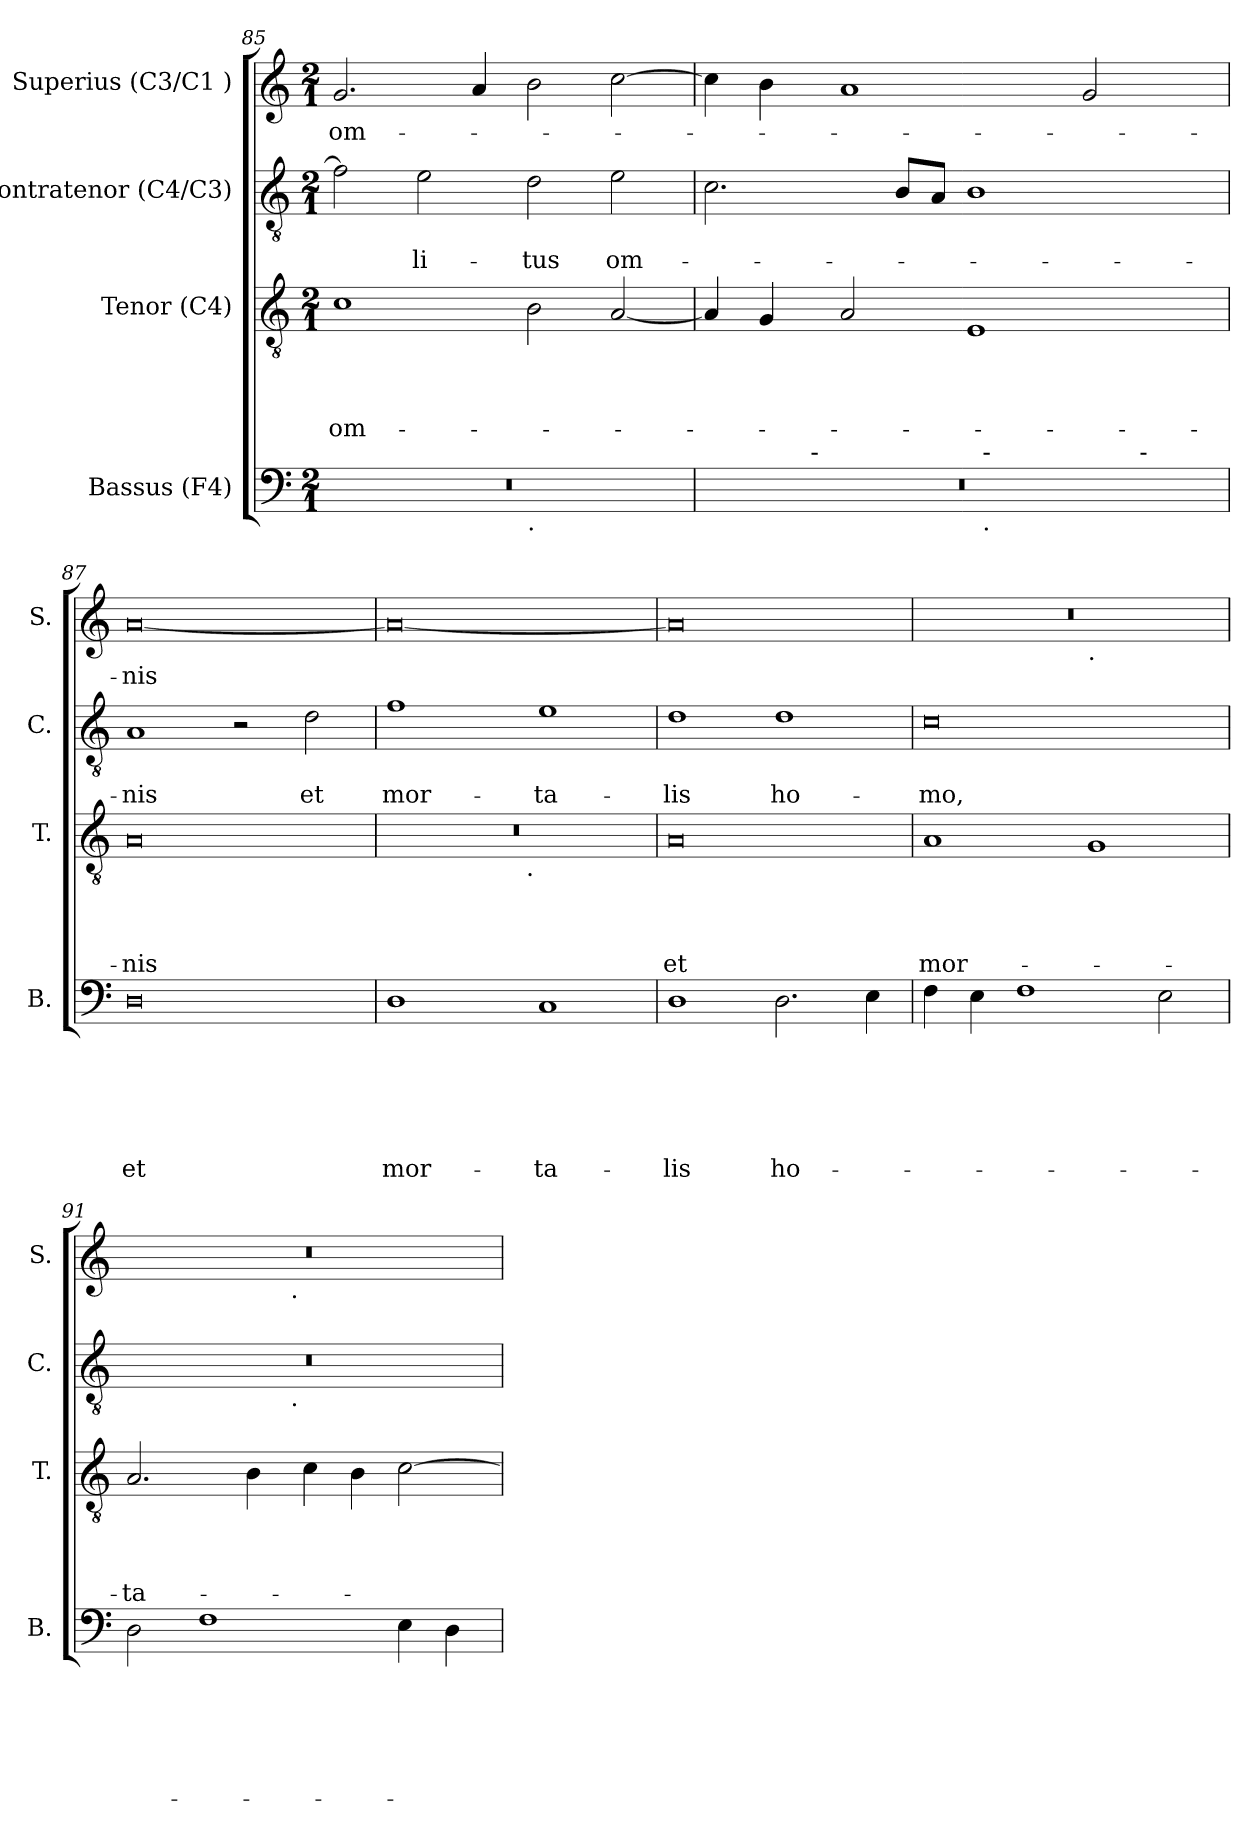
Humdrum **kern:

**kern	**text	**text	**text	**text	**text	**text	**kern	**text	**text	**text	**text	**kern	**text	**text	**kern	**text
*part4	*part4	*part4	*part4	*part4	*part4	*part4	*part3	*part3	*part3	*part3	*part3	*part2	*part2	*part2	*part1	*part1
*staff4	*staff4	*staff4	*staff4	*staff4	*staff4	*staff4	*staff3	*staff3	*staff3	*staff3	*staff3	*staff2	*staff2	*staff2	*staff1	*staff1
*I"Bassus (F4)	*	*	*	*	*	*	*I"Tenor (C4)	*	*	*	*	*I"Contratenor (C4/C3)	*	*	*I"Superius (C3/C1 )	*
*I'B.	*	*	*	*	*	*	*I'T.	*	*	*	*	*I'C.	*	*	*I'S.	*
*clefF4	*	*	*	*	*	*	*clefGv2	*	*	*	*	*clefGv2	*	*	*clefG2	*
*k[]	*	*	*	*	*	*	*k[]	*	*	*	*	*k[]	*	*	*k[]	*
*C:	*	*	*	*	*	*	*C:	*	*	*	*	*C:	*	*	*C:	*
*M2/1	*	*	*	*	*	*	*M2/1	*	*	*	*	*M2/1	*	*	*M2/1	*
=85	=85	=85	=85	=85	=85	=85	=85	=85	=85	=85	=85	=85	=85	=85	=85	=85
!	!	!	!	!	!	!	!	!	!	!	!LO:LY:b	!	!	!	!	!LO:LY:b
*^	*	*	*	*	*	*	*	*	*	*	*	*	*	*	*	*
0r	1ryy	.	.	.	.	.	.	1c	.	.	.	om-	2f\]	.	.	2.g/	om-
!	!	!	!	!	!	!	!	!	!	!	!	!	!	!	!LO:LY:b	!	!
.	.	.	.	.	.	.	.	.	.	.	.	.	2e\	.	-li-	.	.
.	.	.	.	.	.	.	.	.	.	.	.	.	.	.	.	4a/	.
!	!LO:TX:b:t=.	!	!	!	!	!	!	!	!	!	!	!	!	!	!	!	!
!	!	!	!	!	!	!	!	!	!	!	!	!	!	!	!LO:LY:b	!	!
.	1ryy	.	.	.	.	.	.	2B\	.	.	.	.	2d\	.	-tus	2b\	.
!	!	!	!	!	!	!	!	!	!	!	!	!	!	!	!LO:LY:b	!	!
.	.	.	.	.	.	.	.	[<2A/	.	.	.	.	2e\	.	om-	[<2cc\	.
!!LO:LB:g=z
=86	=86	=86	=86	=86	=86	=86	=86	=86	=86	=86	=86	=86	=86	=86	=86	=86	=86
*^	*^	*	*	*	*	*	*	*	*	*	*	*	*	*	*	*	*
0r	4ryy	1ryy	1ryy	.	.	.	.	.	.	4A/]	.	.	.	.	2.c\	.	.	4cc\]	.
.	8ryy	.	.	.	.	.	.	.	.	4G/	.	.	.	.	.	.	.	4b\	.
.	32ryy	.	.	.	.	.	.	.	.	.	.	.	.	.	.	.	.	.	.
!	!LO:TX:a:t=-	!	!	!	!	!	!	!	!	!	!	!	!	!	!	!	!	!	!
.	1ryy	.	.	.	.	.	.	.	.	.	.	.	.	.	.	.	.	.	.
.	.	.	.	.	.	.	.	.	.	2A/	.	.	.	.	.	.	.	1a	.
.	.	.	.	.	.	.	.	.	.	.	.	.	.	.	8B/L	.	.	.	.
.	.	.	.	.	.	.	.	.	.	.	.	.	.	.	8A/J	.	.	.	.
.	.	32ryy	2ryy	.	.	.	.	.	.	1E	.	.	.	.	1B	.	.	.	.
!	!	!LO:TX:b:t=.	!	!	!	!	!	!	!	!	!	!	!	!	!	!	!	!	!
!	!	!LO:TX:a:t=-	!	!	!	!	!	!	!	!	!	!	!	!	!	!	!	!	!
.	.	2ryy	.	.	.	.	.	.	.	.	.	.	.	.	.	.	.	.	.
.	2ryy	.	.	.	.	.	.	.	.	.	.	.	.	.	.	.	.	.	.
.	.	.	8.ryy	.	.	.	.	.	.	.	.	.	.	.	.	.	.	2g/	.
.	.	4...ryy	.	.	.	.	.	.	.	.	.	.	.	.	.	.	.	.	.
!	!	!	!LO:TX:a:t=-	!	!	!	!	!	!	!	!	!	!	!	!	!	!	!	!
.	.	.	4ryy	.	.	.	.	.	.	.	.	.	.	.	.	.	.	.	.
.	16.ryy	.	.	.	.	.	.	.	.	.	.	.	.	.	.	.	.	.	.
.	.	.	16ryy	.	.	.	.	.	.	.	.	.	.	.	.	.	.	.	.
=87	=87	=87	=87	=87	=87	=87	=87	=87	=87	=87	=87	=87	=87	=87	=87	=87	=87	=87	=87
!	!	!	!	!	!	!	!	!	!LO:LY:b	!	!	!	!	!LO:LY:b	!	!	!LO:LY:b	!	!LO:LY:b
*v	*v	*v	*v	*	*	*	*	*	*	*	*	*	*	*	*	*	*	*	*
0D	.	.	.	.	.	et	0A	.	.	.	-nis	1A	.	-nis	[<0a	-nis
.	.	.	.	.	.	.	.	.	.	.	.	2r	.	.	.	.
!	!	!	!	!	!	!	!	!	!	!	!	!	!	!LO:LY:b	!	!
.	.	.	.	.	.	.	.	.	.	.	.	2d\	.	et	.	.
=88	=88	=88	=88	=88	=88	=88	=88	=88	=88	=88	=88	=88	=88	=88	=88	=88
!	!	!	!	!	!	!LO:LY:b	!	!	!	!	!	!	!	!LO:LY:b	!	!
*	*	*	*	*	*	*	*^	*	*	*	*	*	*	*	*	*
1D	.	.	.	.	.	mor-	0r	2ryy	.	.	.	.	1f	.	mor-	0a_	.
.	.	.	.	.	.	.	.	4...ryy	.	.	.	.	.	.	.	.	.
!	!	!	!	!	!	!	!	!LO:TX:b:t=.	!	!	!	!	!	!	!	!	!
.	.	.	.	.	.	.	.	1ryy	.	.	.	.	.	.	.	.	.
!	!	!	!	!	!	!LO:LY:b	!	!	!	!	!	!	!	!	!LO:LY:b	!	!
1C	.	.	.	.	.	-ta-	.	.	.	.	.	.	1e	.	-ta-	.	.
.	.	.	.	.	.	.	.	32ryy	.	.	.	.	.	.	.	.	.
=89	=89	=89	=89	=89	=89	=89	=89	=89	=89	=89	=89	=89	=89	=89	=89	=89	=89
!	!	!	!	!	!	!LO:LY:b	!	!	!	!	!	!LO:LY:b	!	!	!LO:LY:b	!	!
*	*	*	*	*	*	*	*v	*v	*	*	*	*	*	*	*	*	*
1D	.	.	.	.	.	-lis	0A	.	.	.	et	1d	.	-lis	0a]	.
!	!	!	!	!	!	!LO:LY:b	!	!	!	!	!	!	!	!LO:LY:b	!	!
2.D\	.	.	.	.	.	ho-	.	.	.	.	.	1d	.	ho-	.	.
4E\	.	.	.	.	.	.	.	.	.	.	.	.	.	.	.	.
=90	=90	=90	=90	=90	=90	=90	=90	=90	=90	=90	=90	=90	=90	=90	=90	=90
!	!	!	!	!	!	!	!	!	!	!	!LO:LY:b	!	!	!LO:LY:b	!	!
*	*	*	*	*	*	*	*	*	*	*	*	*	*	*	*^	*
4F\	.	.	.	.	.	.	1A	.	.	.	mor-	0c	.	-mo,	0r	1ryy	.
4E\	.	.	.	.	.	.	.	.	.	.	.	.	.	.	.	.	.
1F	.	.	.	.	.	.	.	.	.	.	.	.	.	.	.	.	.
!	!	!	!	!	!	!	!	!	!	!	!	!	!	!	!	!LO:TX:b:t=.	!
.	.	.	.	.	.	.	1G	.	.	.	.	.	.	.	.	1ryy	.
2E\	.	.	.	.	.	.	.	.	.	.	.	.	.	.	.	.	.
=91	=91	=91	=91	=91	=91	=91	=91	=91	=91	=91	=91	=91	=91	=91	=91	=91	=91
!	!	!	!	!	!	!	!	!	!	!	!LO:LY:b	!	!	!	!	!	!
*	*	*	*	*	*	*	*	*	*	*	*	*^	*	*	*	*	*
2D\	.	.	.	.	.	.	2.A/	.	.	.	-ta-	0r	2ryy	.	.	0r	2ryy	.
1F	.	.	.	.	.	.	.	.	.	.	.	.	4...ryy	.	.	.	4...ryy	.
.	.	.	.	.	.	.	4B\	.	.	.	.	.	.	.	.	.	.	.
!	!	!	!	!	!	!	!	!	!	!	!	!	!	!	!	!	!LO:TX:b:t=.	!
!	!	!	!	!	!	!	!	!	!	!	!	!	!LO:TX:b:t=.	!	!	!	!	!
.	.	.	.	.	.	.	.	.	.	.	.	.	1ryy	.	.	.	1ryy	.
.	.	.	.	.	.	.	4c\	.	.	.	.	.	.	.	.	.	.	.
.	.	.	.	.	.	.	4B\	.	.	.	.	.	.	.	.	.	.	.
4E\	.	.	.	.	.	.	[<2c\	.	.	.	.	.	.	.	.	.	.	.
4D\	.	.	.	.	.	.	.	.	.	.	.	.	.	.	.	.	.	.
.	.	.	.	.	.	.	.	.	.	.	.	.	32ryy	.	.	.	32ryy	.
*	*	*	*	*	*	*	*	*	*	*	*	*v	*v	*	*	*	*	*
*	*	*	*	*	*	*	*	*	*	*	*	*	*	*	*v	*v	*
=	=	=	=	=	=	=	=	=	=	=	=	=	=	=	=	=
*-	*-	*-	*-	*-	*-	*-	*-	*-	*-	*-	*-	*-	*-	*-	*-	*-
